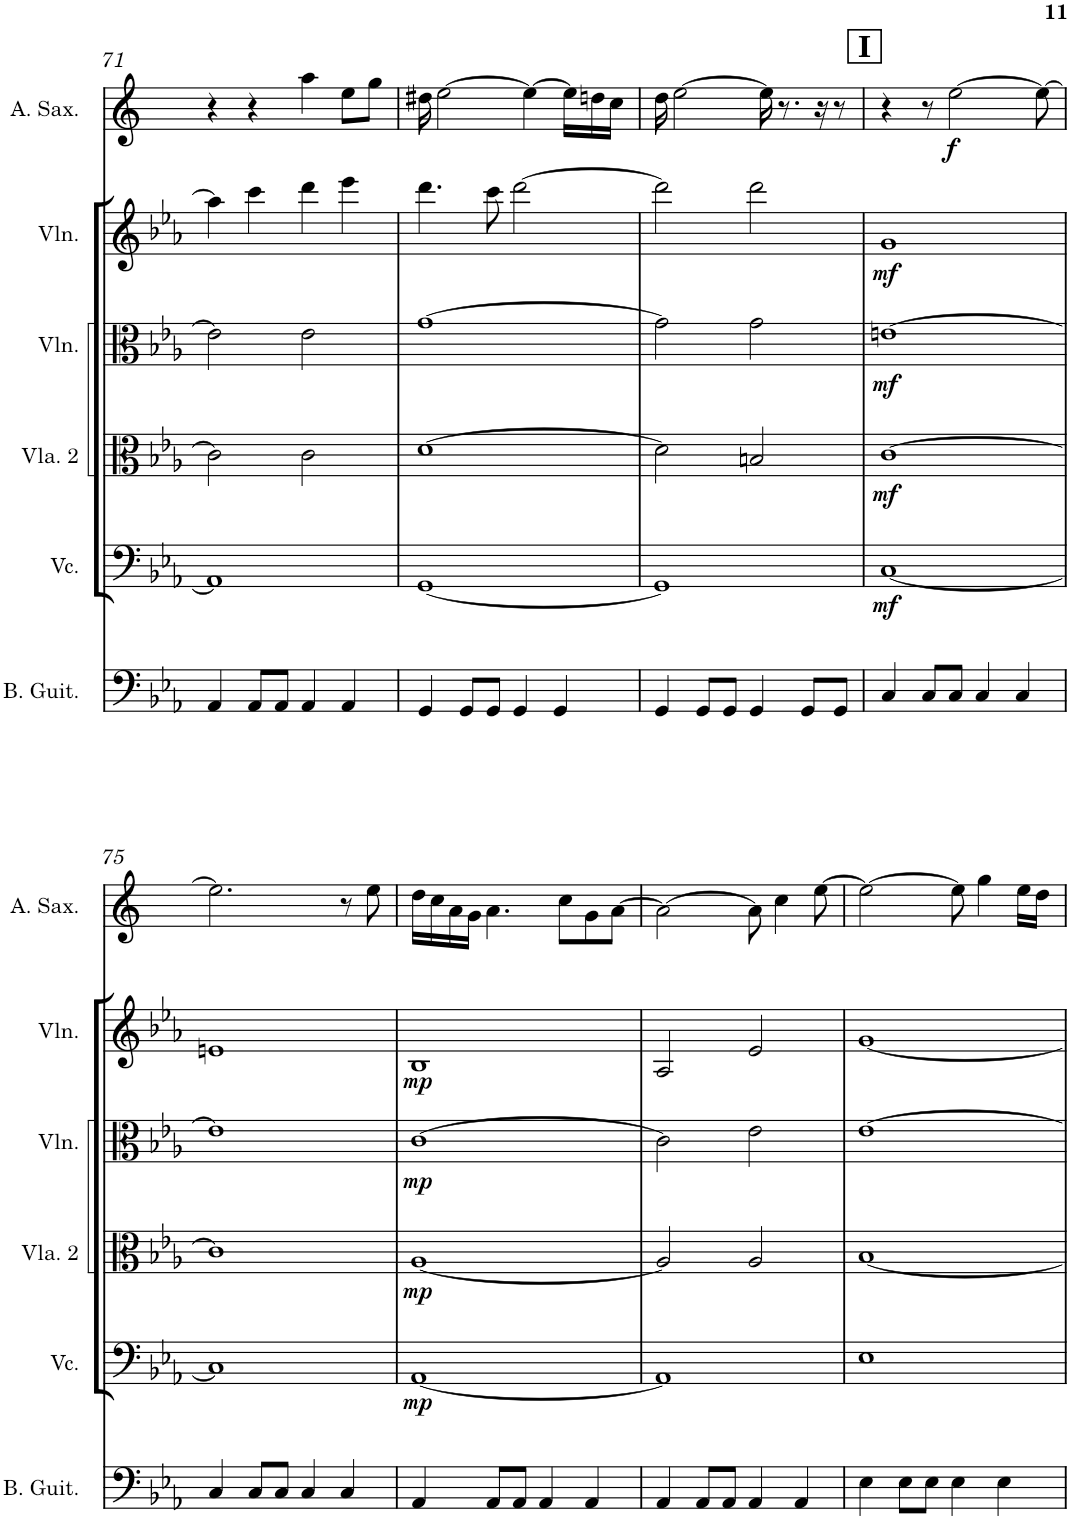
**kern	**kern	**dynam	**kern	**dynam	**kern	**dynam	**kern	**dynam	**kern	**dynam
*part6	*part5	*part5	*part4	*part4	*part3	*part3	*part2	*part2	*part1	*part1
*staff6	*staff5	*staff5	*staff4	*staff4	*staff3	*staff3	*staff2	*staff2	*staff1	*staff1
*I"Bass Guitar	*I"Violoncello	*	*I"Viola 2	*	*I"Violin	*	*I"Violin	*	*I"Alto Saxophone	*
*I'B. Guit.	*I'Vc.	*	*I'Vla. 2	*	*I'Vln.	*	*I'Vln.	*	*I'A. Sax.	*
!!LO:PB:g=z
*clefF4	*clefF4	*	*clefC3	*	*clefC3	*	*clefG2	*	*clefG2	*
*Trd7c12	*	*	*	*	*	*	*	*	*Trd5c9	*
*k[b-e-a-]	*k[b-e-a-]	*	*k[b-e-a-]	*	*k[b-e-a-]	*	*k[b-e-a-]	*	*k[]	*
*M4/4	*M4/4	*	*M4/4	*	*M4/4	*	*M4/4	*	*M4/4	*
=71	=71	=71	=71	=71	=71	=71	=71	=71	=71	=71
4AA-/	1AA-]	.	2c\]	.	2e-\]	.	4aa-\]	.	4r	.
8AA-/L	.	.	.	.	.	.	4ccc\	.	4r	.
8AA-/J	.	.	.	.	.	.	.	.	.	.
4AA-/	.	.	2c\	.	2e-\	.	4ddd\	.	4aa\	.
4AA-/	.	.	.	.	.	.	4eee-\	.	8ee\L	.
.	.	.	.	.	.	.	.	.	8gg\J	.
=72	=72	=72	=72	=72	=72	=72	=72	=72	=72	=72
4GG/	[1GG	.	[1d	.	[1g	.	4.ddd\	.	16dd#X\	.
.	.	.	.	.	.	.	.	.	[2ee\	.
8GG/L	.	.	.	.	.	.	.	.	.	.
8GG/J	.	.	.	.	.	.	8ccc\	.	.	.
4GG/	.	.	.	.	.	.	[2ddd\	.	.	.
.	.	.	.	.	.	.	.	.	4ee\_	.
4GG/	.	.	.	.	.	.	.	.	.	.
.	.	.	.	.	.	.	.	.	16ee\LL]	.
.	.	.	.	.	.	.	.	.	16ddn\	.
.	.	.	.	.	.	.	.	.	16cc\JJ	.
=73	=73	=73	=73	=73	=73	=73	=73	=73	=73	=73
4GG/	1GG]	.	2d\]	.	2g\]	.	2ddd\]	.	16dd\	.
.	.	.	.	.	.	.	.	.	[2ee\	.
8GG/L	.	.	.	.	.	.	.	.	.	.
8GG/J	.	.	.	.	.	.	.	.	.	.
4GG/	.	.	2Bn/	.	2g\	.	2ddd\	.	.	.
.	.	.	.	.	.	.	.	.	16ee\]	.
.	.	.	.	.	.	.	.	.	8.r	.
8GG/L	.	.	.	.	.	.	.	.	.	.
.	.	.	.	.	.	.	.	.	16r	.
8GG/J	.	.	.	.	.	.	.	.	8r	.
!!LO:REH:place=s1:a:B:cj:fs=14:t=I
=74	=74	=74	=74	=74	=74	=74	=74	=74	=74	=74
!	!	!LO:DY:b	!	!LO:DY:b	!	!LO:DY:b	!	!LO:DY:b	!	!
4C/	[1C	mf	[1c	mf	[1en	mf	1g	mf	4r	.
8C/L	.	.	.	.	.	.	.	.	8r	.
!	!	!	!	!	!	!	!	!	!	!LO:DY:b
8C/J	.	.	.	.	.	.	.	.	[2ee\	f
4C/	.	.	.	.	.	.	.	.	.	.
4C/	.	.	.	.	.	.	.	.	.	.
.	.	.	.	.	.	.	.	.	8ee\_	.
!!LO:LB:g=z
=75	=75	=75	=75	=75	=75	=75	=75	=75	=75	=75
4C/	1C]	.	1c]	.	1e]	.	1en	.	2.ee\]	.
8C/L	.	.	.	.	.	.	.	.	.	.
8C/J	.	.	.	.	.	.	.	.	.	.
4C/	.	.	.	.	.	.	.	.	.	.
4C/	.	.	.	.	.	.	.	.	8r	.
.	.	.	.	.	.	.	.	.	8ee\	.
=76	=76	=76	=76	=76	=76	=76	=76	=76	=76	=76
!	!	!LO:DY:b	!	!LO:DY:b	!	!LO:DY:b	!	!LO:DY:b	!	!
4AA-/	[1AA-	mp	[1A-	mp	[1c	mp	1B-	mp	16dd\LL	.
.	.	.	.	.	.	.	.	.	16cc\	.
.	.	.	.	.	.	.	.	.	16a\	.
.	.	.	.	.	.	.	.	.	16g\JJ	.
8AA-/L	.	.	.	.	.	.	.	.	4.a\	.
8AA-/J	.	.	.	.	.	.	.	.	.	.
4AA-/	.	.	.	.	.	.	.	.	.	.
.	.	.	.	.	.	.	.	.	8cc\L	.
4AA-/	.	.	.	.	.	.	.	.	8g\	.
.	.	.	.	.	.	.	.	.	[8a\J	.
=77	=77	=77	=77	=77	=77	=77	=77	=77	=77	=77
4AA-/	1AA-]	.	2A-/]	.	2c\]	.	2A-/	.	2a\_	.
8AA-/L	.	.	.	.	.	.	.	.	.	.
8AA-/J	.	.	.	.	.	.	.	.	.	.
4AA-/	.	.	2A-/	.	2e-\	.	2e-/	.	8a\]	.
.	.	.	.	.	.	.	.	.	4cc\	.
4AA-/	.	.	.	.	.	.	.	.	.	.
.	.	.	.	.	.	.	.	.	[8ee\	.
=78	=78	=78	=78	=78	=78	=78	=78	=78	=78	=78
4E-\	1E-	.	[1B-	.	[1e-	.	[1g	.	2ee\_	.
8E-\L	.	.	.	.	.	.	.	.	.	.
8E-\J	.	.	.	.	.	.	.	.	.	.
4E-\	.	.	.	.	.	.	.	.	8ee\]	.
.	.	.	.	.	.	.	.	.	4gg\	.
4E-\	.	.	.	.	.	.	.	.	.	.
.	.	.	.	.	.	.	.	.	16ee\LL	.
.	.	.	.	.	.	.	.	.	16dd\JJ	.
=	=	=	=	=	=	=	=	=	=	=
*-	*-	*-	*-	*-	*-	*-	*-	*-	*-	*-
